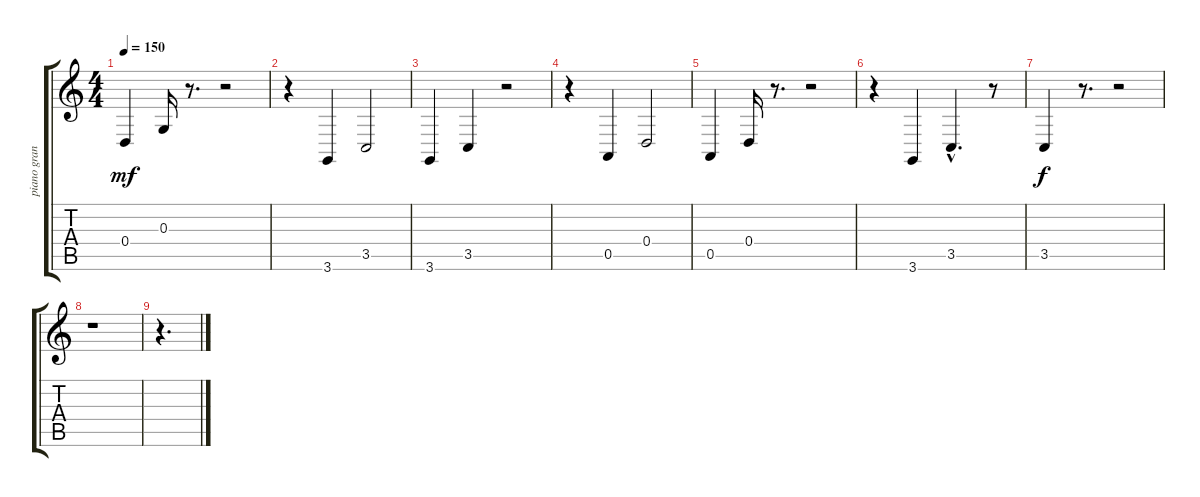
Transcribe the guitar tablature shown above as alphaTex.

\track ("piano grand" "piano gran") {instrument acousticgrandpiano}
\staff {score tabs}
\tuning (E4 B3 G3 D3 A2 E2) {hide}
\ts (4 4)
\tempo 150
\clef g2
\ks c
0.4.4{dy mf} 0.3.16 r.8{d} r.2 |
r.4 3.6.4 3.5.2 |
3.6.4 3.5.4 r.2 |
r.4 0.5.4 0.4.2 |
0.5.4 0.4.16 r.8{d} r.2 |
r.4 3.6.4 3.5{hac}.4{d} r.8 |
3.5.4{dy f} r.8{d} r.2 |
r.1 |
r.4{d}
